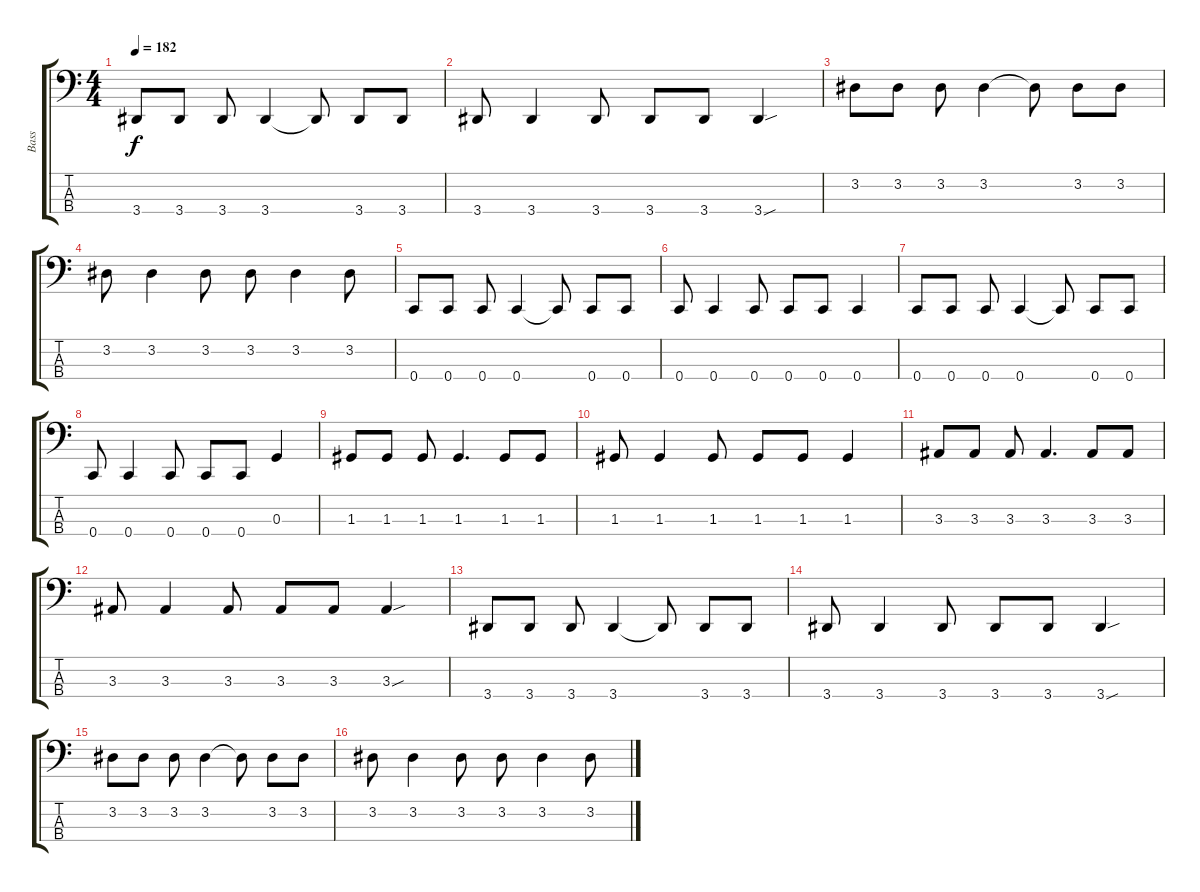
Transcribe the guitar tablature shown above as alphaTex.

\track ("Bass" "Bass") {instrument electricbasspick}
\staff {score tabs}
\tuning (F2 C2 G1 C1) {hide}
\ts (4 4)
\tempo 182
\clef f4
\ks c
3.4.8{dy f} 3.4.8 3.4.8 3.4.4 3.4{t}.8 3.4.8 3.4.8 |
3.4.8 3.4.4 3.4.8 3.4.8 3.4.8 3.4{sou}.4 |
3.2.8 3.2.8 3.2.8 3.2.4 3.2{t}.8 3.2.8 3.2.8 |
3.2.8 3.2.4 3.2.8 3.2.8 3.2.4 3.2.8 |
0.4.8 0.4.8 0.4.8 0.4.4 0.4{t}.8 0.4.8 0.4.8 |
0.4.8 0.4.4 0.4.8 0.4.8 0.4.8 0.4.4 |
0.4.8 0.4.8 0.4.8 0.4.4 0.4{t}.8 0.4.8 0.4.8 |
0.4.8 0.4.4 0.4.8 0.4.8 0.4.8 0.3.4 |
1.3.8 1.3.8 1.3.8 1.3.4{d} 1.3.8 1.3.8 |
1.3.8 1.3.4 1.3.8 1.3.8 1.3.8 1.3.4 |
3.3.8 3.3.8 3.3.8 3.3.4{d} 3.3.8 3.3.8 |
3.3.8 3.3.4 3.3.8 3.3.8 3.3.8 3.3{sou}.4 |
3.4.8 3.4.8 3.4.8 3.4.4 3.4{t}.8 3.4.8 3.4.8 |
3.4.8 3.4.4 3.4.8 3.4.8 3.4.8 3.4{sou}.4 |
3.2.8 3.2.8 3.2.8 3.2.4 3.2{t}.8 3.2.8 3.2.8 |
3.2.8 3.2.4 3.2.8 3.2.8 3.2.4 3.2.8
